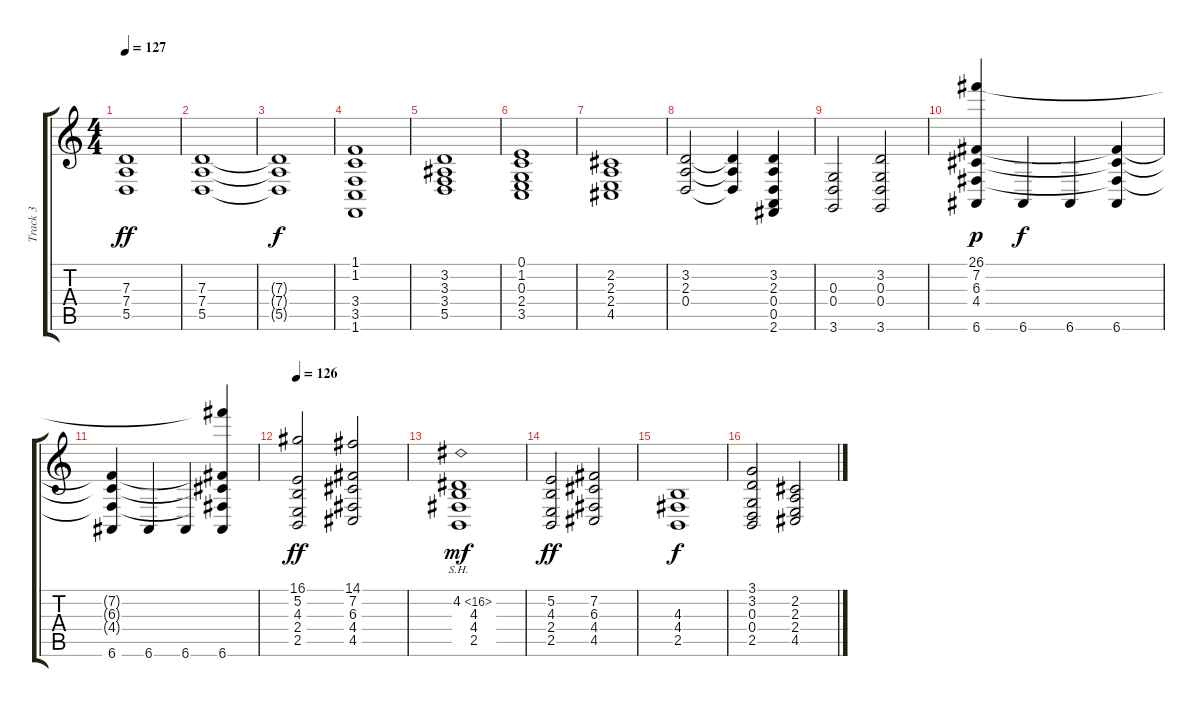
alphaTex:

\track ("Track 3" "Track 3") {instrument synthstrings2}
\staff {score tabs}
\tuning (E4 B3 G3 D3 A2 E2) {hide}
\ts (4 4)
\tempo 127
\clef g2
\ks c
(7.3{t} 7.4{t} 5.5{t}).1{dy ff} |
(7.3 7.4 5.5).1 |
(7.3{t} 7.4{t} 5.5{t}).1{dy f} |
(1.1 1.2 3.4 3.5 1.6).1 |
(3.2 3.3 3.4 5.5).1 |
(0.1 1.2 0.3 2.4 3.5).1 |
(2.2 2.3 2.4 4.5).1 |
(3.2 2.3 0.4).2 (3.2{t} 2.3{t} 0.4{t}).4 (3.2 2.3 0.4 0.5 2.6).4 |
(0.3 0.4 3.6).2 (3.2 0.3 0.4 3.6).2 |
(26.1 7.2 6.3 4.4 6.6).4{dy p} 6.6.4{dy f} 6.6.4 (7.2{t} 6.3{t} 4.4{t} 6.6).4 |
(7.2{t} 6.3{t} 4.4{t} 6.6).4 6.6.4 6.6.4 (26.1{t} 7.2{t} 6.3{t} 4.4{t} 6.6).4 |
\tempo 126
(16.1 5.2 4.3 2.4 2.5).2{dy ff} (14.1 7.2 6.3 4.4 4.5).2 |
(4.2{sh 12} 4.3 4.4 2.5).1{dy mf} |
(5.2 4.3 2.4 2.5).2{dy ff} (7.2 6.3 4.4 4.5).2 |
(4.3 4.4 2.5).1{dy f} |
(3.1 3.2 0.3 0.4 2.5).2 (2.2 2.3 2.4 4.5).2
